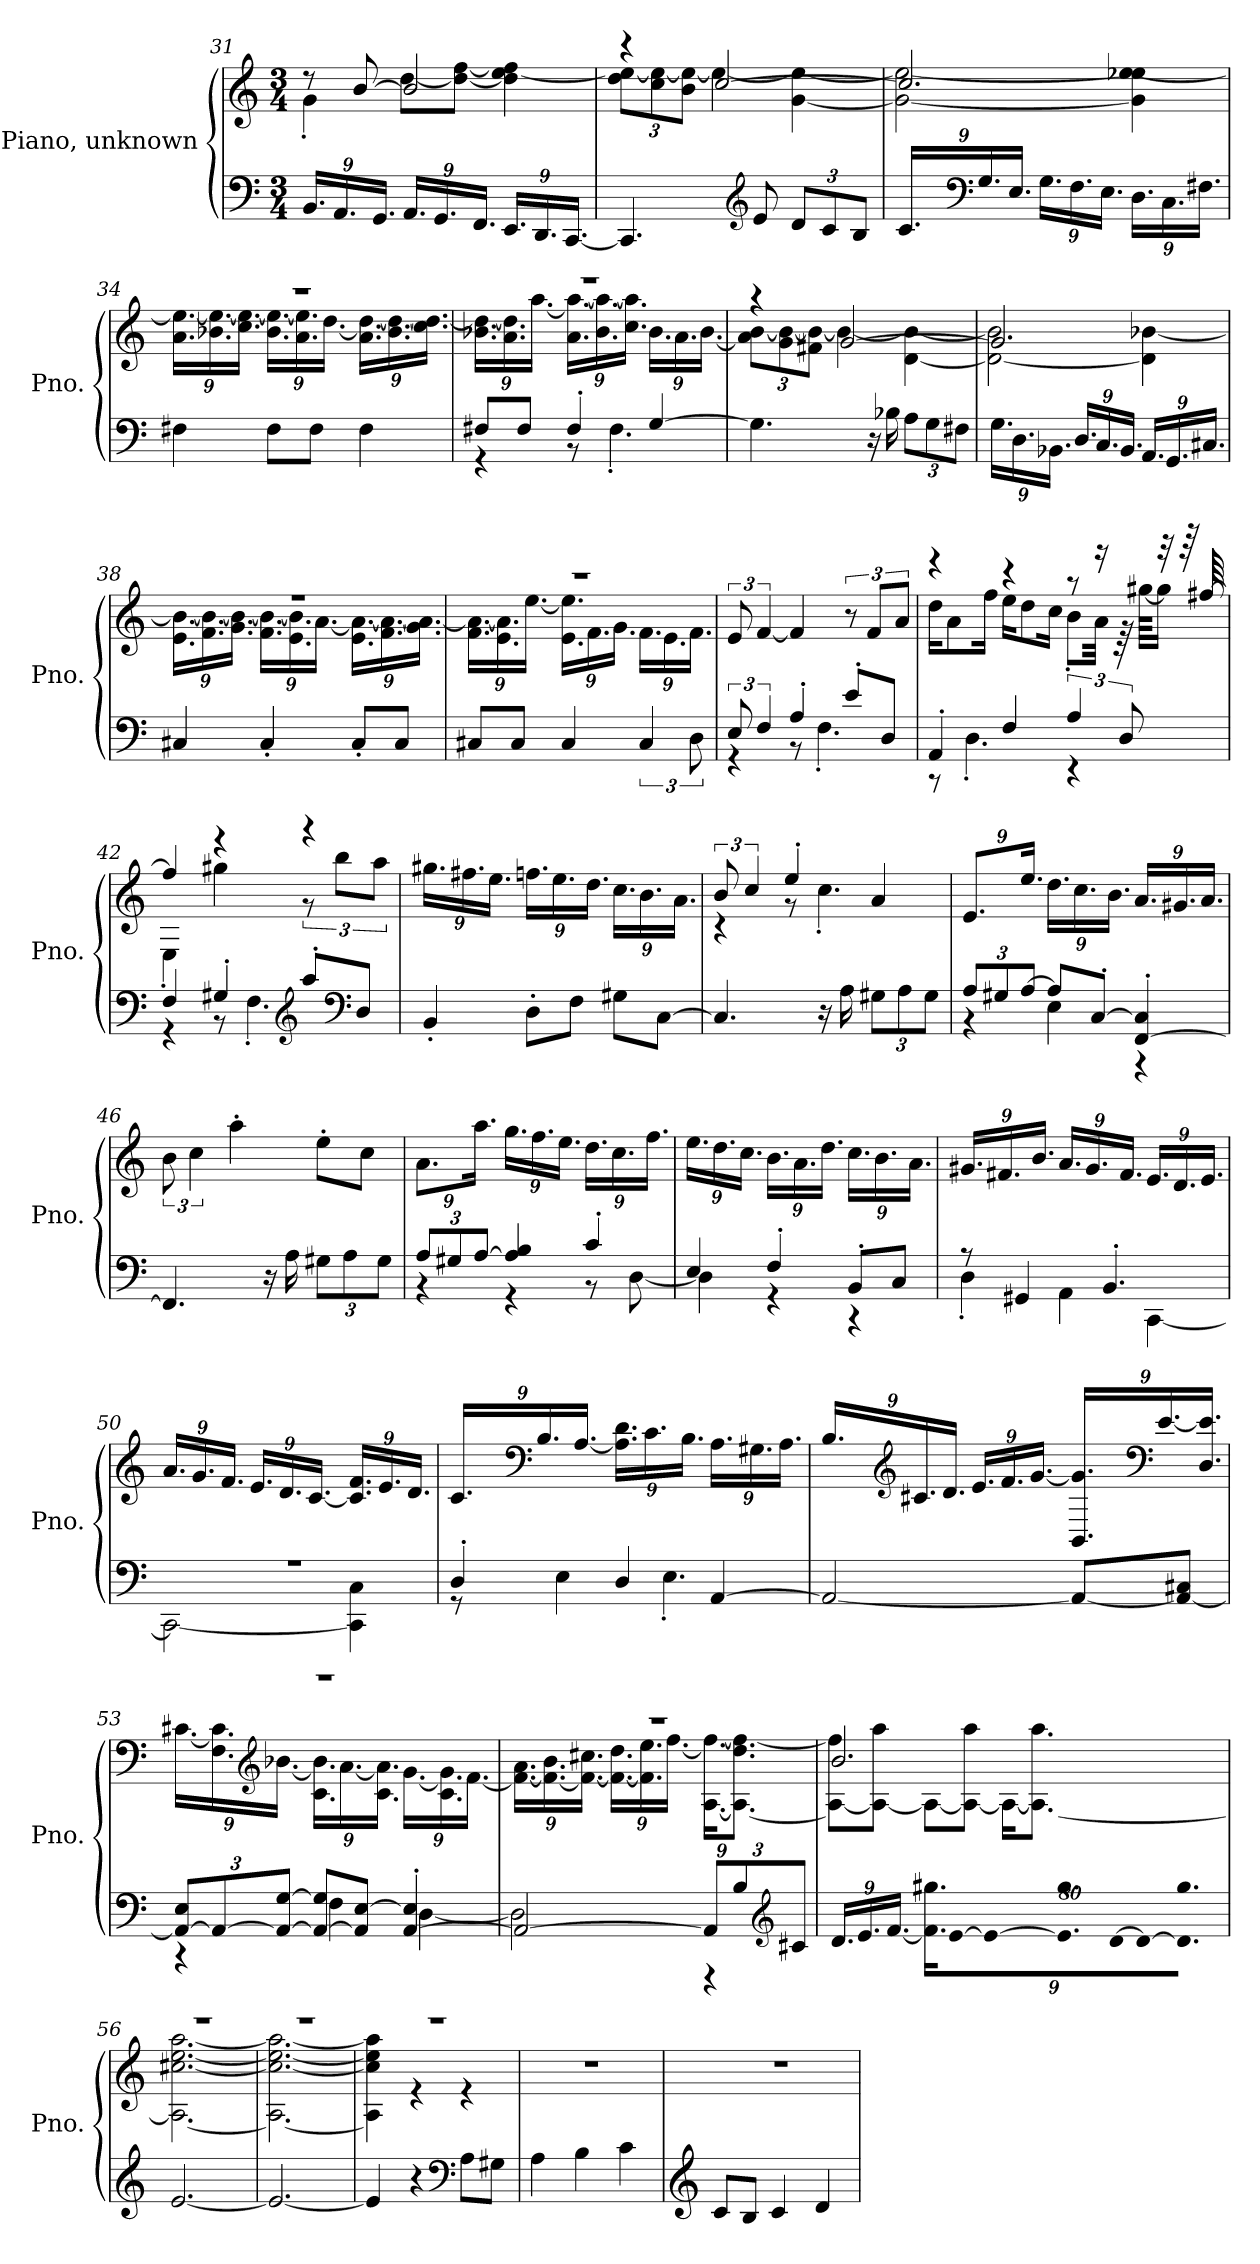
**kern	**kern
*part1	*part1
*staff2	*staff1
*I"Piano, unknown	*
*I'Pno.	*
!!LO:LB:g=z
*clefF4	*clefG2
*k[]	*k[]
*M3/4	*M3/4
*Xbrackettup	*
=31	=31
*	*^
18.BB/LL	8r	4g'\
18.AA/	.	.
.	[8b/	.
18.GG/JJ	.	.
18.AA/LL	2b/]	[8dd\L
18.GG/	.	.
.	.	8dd\_ [8ff\J
18.FF/JJ	.	.
18.EE/LL	.	4dd\] [4ee\ 4ff\]
18.DD/	.	.
[18.CC/JJ	.	.
=32	=32	=32
*	*	*Xbrackettup
4.CC/]	4r	12dd\ 12ee\_L
.	.	12cc\ 12ee\_
.	.	12b\ 12ee\_J
.	[2cc/	4ee\_
*clefG2	*	*
8e/	.	.
12d/L	.	[4g\ 4ee\_
12c/	.	.
12B/J	.	.
=33	=33	=33
18.c/LL	2.cc/]	2g\_ 2ee\_
*clefF4	*	*
18.G/	.	.
18.E/JJ	.	.
18.G\LL	.	.
18.F\	.	.
18.E\JJ	.	.
18.D\LL	.	4g\] [4ee-X\ 4ee\]
18.C\	.	.
18.F#X\JJ	.	.
!!LO:LB:g=z	!!
=34	=34	=34
4F#X\	2.r	18.a\ 18.ee-\_LL
.	.	18.b-X\ 18.ee-\_
.	.	18.cc\ 18.ee-\_JJ
8F#\L	.	18.b-\ 18.ee-\_LL
.	.	18.a\ 18.ee-\]
8F#\J	.	.
.	.	[18.dd\JJ
4F#\	.	18.a\ 18.dd\_LL
.	.	18.b-\ 18.dd\_
.	.	18.cc\ 18.dd\_JJ
=35	=35	=35
*^	*	*
8F#X/L	4r	2.r	18.b-X\ 18.dd\_LL
.	.	.	18.a\ 18.dd\]
8F#/J	.	.	.
.	.	.	[18.aa\JJ
4F#'/	8r	.	18.a\ 18.aa\_LL
.	.	.	18.b-\ 18.aa\_
.	4.F#'\	.	.
.	.	.	18.cc\ 18.aa\]JJ
[4G/	.	.	18.b-\LL
.	.	.	18.a\
.	.	.	[18.b-\JJ
*v	*v	*	*
!!LO:LB:g=z	!!
=36	=36	=36
4.G\]	4r	12a\ 12b-\_L
.	.	12g\ 12b-\_
.	.	12f#X\ 12b-\_J
.	[2g/	4b-\_
16r	.	.
16B-X\	.	.
12A\L	.	[4d\ 4b-\_
12G\	.	.
12F#X\J	.	.
=37	=37	=37
18.G\LL	2.g/]	2d\_ 2b-\]
18.D\	.	.
18.BB-X\JJ	.	.
18.D/LL	.	.
18.C/	.	.
18.BB-/JJ	.	.
18.AA/LL	.	4d\] [4b-X\
18.GG/	.	.
18.C#X/JJ	.	.
=38	=38	=38
4C#X/	2.r	18.e\ 18.b-\_LL
.	.	18.f\ 18.b-\_
.	.	18.g\ 18.b-\_JJ
4C#'/	.	18.f\ 18.b-\_LL
.	.	18.e\ 18.b-\]
.	.	[18.a\JJ
8C#'/L	.	18.e\ 18.a\_LL
.	.	18.f\ 18.a\_
8C#/J	.	.
.	.	18.g\ 18.a\_JJ
!!LO:PB:g=z	!!
=39	=39	=39
8C#X/L	2.r	18.f\ 18.a\_LL
.	.	18.e\ 18.a\]
8C#/J	.	.
.	.	[18.ee\JJ
4C#/	.	18.e\ 18.ee\]LL
.	.	18.f\
.	.	18.g\JJ
*brackettup	*	*
6C#/	.	18.f\LL
.	.	18.e\
12D\	.	18.f\JJ
*	*v	*v
=40	=40
*^	*
*	*	*brackettup
12E/	4r	12e/
6F/	.	[6f/
4A'/	8r	4f/]
.	4.F'\	.
8e'/L	.	12r
.	.	12f/L
8D/J	.	.
.	.	12a/J
=41	=41	=41
*	*	*^
4AA'/	8r	4r	16dd\KL
.	.	.	8a\
.	4.D'\	.	.
.	.	.	16ff\Jk
4F/	.	4r	16ee\KL
.	.	.	8dd\
.	.	.	16cc\Jk
6A/	4r	8r	8b'\L
.	.	16r	32a\Jkk
.	.	.	64r
12D/	.	.	.
.	.	.	[64gg#X\KKLL
.	.	32r	16gg#\JJ]
.	.	64r	.
.	.	[64ff#X/	.
!!LO:LB:g=z	!!
=42	=42	=42	=42
4F/	4r	4ff#/]	4E'\
4G#X'/	8r	4r	4gg#X\
.	4.F'\	.	.
*clefG2	*	*	*
8aa'/L	.	4r	12r
.	.	.	12bb\L
*clefF4	*	*	*
8D/J	.	.	.
.	.	.	12aa\J
*v	*v	*	*
*	*v	*v
=43	=43
*	*Xbrackettup
4BB'/	18.gg#X\LL
.	18.ff#X\
.	18.ee\JJ
8D'\L	18.ffn\LL
.	18.ee\
8F\J	.
.	18.dd\JJ
8G#X\L	18.cc\LL
.	18.b\
[8C\J	.
.	18.a\JJ
=44	=44
*	*brackettup
*	*^
4.C/]	12b/	4r
.	6cc/	.
.	4ee'/	8r
16r	.	4.cc'\
16A\	.	.
*Xbrackettup	*	*
12G#X\L	4a/	.
12A\	.	.
12G#\J	.	.
*	*v	*v
!!LO:LB:g=z
=45	=45
*^	*
*	*	*Xbrackettup
12A/L	4r	9.e/L
12G#X/	.	.
[12A/J	.	18.ee/Jk
8A/L]	4E\	18.dd\LL
.	.	18.cc\
[8C'/J	.	.
.	.	18.b\JJ
[4FF/' 4C/]'	4r	18.a/LL
.	.	18.g#X/
.	.	18.a/JJ
*v	*v	*
=46	=46
*	*brackettup
4.FF/]	12b\
.	6cc\
.	4aa'\
16r	.
16A\	.
12G#X\L	8ee'\L
12A\	.
.	8cc\J
12G#\J	.
=47	=47
*^	*
*	*	*Xbrackettup
12A/L	4r	9.a\L
12G#X/	.	.
[12A/J	.	18.aa\Jk
4A/] 4B/	4r	18.gg\LL
.	.	18.ff\
.	.	18.ee\JJ
4c'/	8r	18.dd\LL
.	.	18.cc\
.	[8D\	.
.	.	18.ff\JJ
!!LO:LB:g=z
=48	=48	=48
4E/	4D\]	18.ee\LL
.	.	18.dd\
.	.	18.cc\JJ
4F'/	4r	18.b\LL
.	.	18.a\
.	.	18.dd\JJ
8BB'/L	4r	18.cc\LL
.	.	18.b\
8C/J	.	.
.	.	18.a\JJ
=49	=49	=49
8r	4D'\	18.g#X/LL
.	.	18.f#X/
4GG#X/	.	.
.	.	18.b/JJ
.	4AA\	18.a/LL
.	.	18.g#/
4.BB'/	.	.
.	.	18.f#/JJ
.	[4CC\	18.e/LL
.	.	18.d/
.	.	18.e/JJ
=50	=50	=50
2.r	2CC\_	18.a/LL
.	.	18.g/
.	.	18.f/JJ
.	.	18.e/LL
.	.	18.d/
.	.	[18.c/JJ
.	4CC\] 4C\	18.c/] 18.f/LL
.	.	18.e/
.	.	18.d/JJ
!!LO:LB:g=z
=51	=51	=51
4D'/	8r	18.c/LL
*	*	*clefF4
.	.	18.B/
.	4E\	.
.	.	[18.A/JJ
4D/	.	18.A\] 18.d\LL
.	.	18.c\
.	4.E'\	.
.	.	18.B\JJ
[4AA/	.	18.A\LL
.	.	18.G#X\
.	.	18.A\JJ
*v	*v	*
=52	=52
2AA/_	18.B/LL
*	*clefG2
.	18.c#X/
.	18.d/JJ
.	18.e/LL
.	18.f/
.	[18.g/JJ
8AA/L_	18.BB/ 18.g/]LL
*	*clefF4
.	[18.e/
8AA/_ 8C#X/J	.
.	18.D/ 18.e/]JJ
!!LO:LB:g=z
=53	=53
*^	*^
12AA/_ 12E/L	4r	2.r	[18.c#X\LL
12AA/_	.	.	18.F\ 18.c#\]
*	*	*clefG2	*
12AA/_ [12G/J	.	.	[18.b-X\JJ
8AA/_ 8G/]L	4F\	.	18.c#\ 18.b-\]LL
.	.	.	[18.a\
8AA/] [8E/J	.	.	.
.	.	.	18.c#\ 18.a\]JJ
[4AA/' 4E/]'	[4D\	.	[18.g\LL
.	.	.	18.c#\ 18.g\]
.	.	.	[18.f\JJ
=54	=54	=54	=54
2AA/_	2D\]	2.r	18.f\_ 18.a\LL
.	.	.	18.f\_ 18.b\
.	.	.	18.f\_ 18.cc#X\JJ
.	.	.	18.f\_ 18.dd\LL
.	.	.	18.f\] 18.ee\
.	.	.	[18.ff\JJ
12AA/L]	4r	.	[18.A\ 18.ff\_KL
12B/	.	.	9.A\_ 9.dd\ 9.ff\_J
*clefG2	*	*	*
12c#X/J	.	.	.
*v	*v	*	*
!!LO:PB:g=z	!!
=55	=55	=55
18.d/LL	2.b/	8A\_ 8ff\]L
18.e/	.	.
.	.	8A\_ 8aa\J
[18.f/JJ	.	.
18.f\] 18.gg#X\KL	.	8A\L_
!LO:N:vis=8	!	!
[640%71e\	.	.
.	.	8A\_ 8aa\J
!LO:N:vis=64	!	!
640%9e\KKL_	.	.
18.e\] 18.gg#\J	.	.
.	.	16A\KL_
!LO:N:vis=8	!	!
[640%71d\	.	.
.	.	8.A\_ 8.aa\J
!LO:N:vis=64	!	!
640%9d\KKL_	.	.
18.d\] 18.gg#\JJ	.	.
=56	=56	=56
[2.e/	2.r	2.A\_ [2.cc#X\ [2.ee\ [2.aa\
=57	=57	=57
2.e/_	2.r	2.A\_ 2.cc#\_ 2.ee\_ 2.aa\_
=58	=58	=58
4e/]	2.r	4A\] 4cc#\] 4ee\] 4aa\]
4r	.	4r
*clefF4	*	*
8A\L	.	4r
8G#X\J	.	.
*	*v	*v
=59	=59
4A\	2.r
4B\	.
4c\	.
=60	=60
*clefG2	*
8c/L	2.r
8B/J	.
4c/	.
4d/	.
=	=
*-	*-
